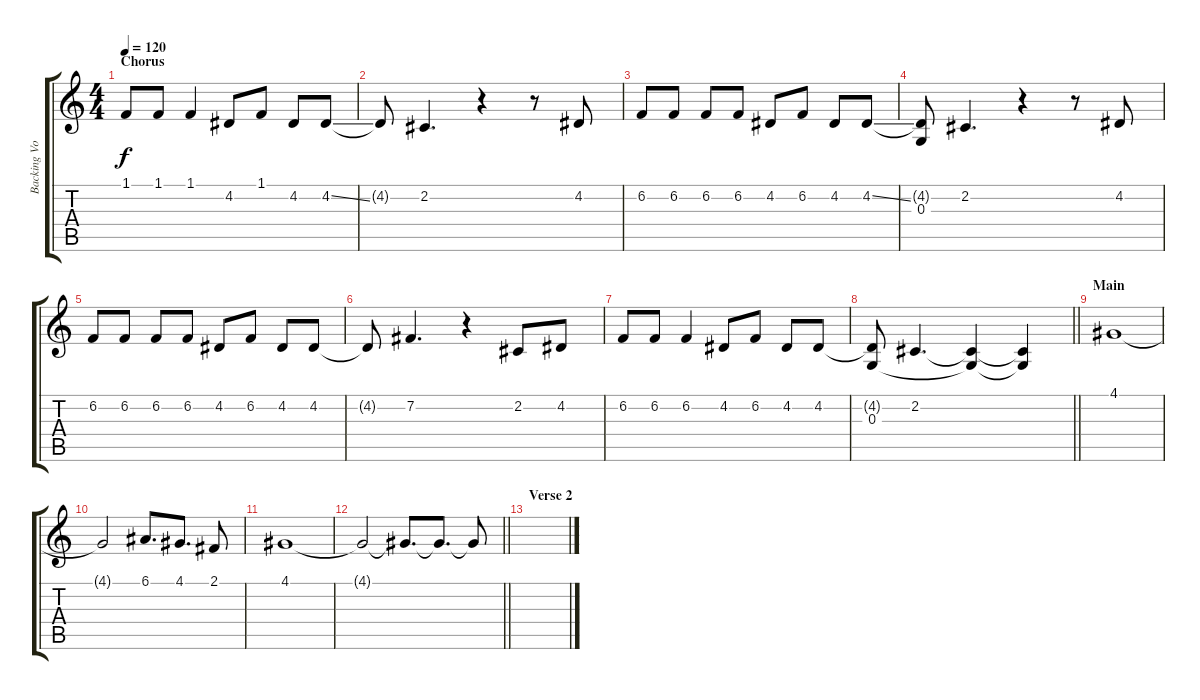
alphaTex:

\track ("Backing Vocals" "Backing Vo") {instrument tenorsax}
\staff {score tabs}
\tuning (E4 B3 G3 D3 A2 E2) {hide}
\ts (4 4)
\section ("" "Chorus")
\tempo 120
\clef g2
\ks c
1.1.8{dy f} 1.1.8 1.1.4 4.2.8 1.1.8 4.2.8 4.2{ss}.8 |
4.2{t}.8 2.2.4{d} r.4 r.8 4.2.8 |
6.2.8 6.2.8 6.2.8 6.2.8 4.2.8 6.2.8 4.2.8 4.2{ss}.8 |
(4.2{t} 0.3).8 2.2.4{d} r.4 r.8 4.2.8 |
6.2.8 6.2.8 6.2.8 6.2.8 4.2.8 6.2.8 4.2.8 4.2.8 |
4.2{t}.8 7.2.4{d} r.4 2.2.8 4.2.8 |
6.2.8 6.2.8 6.2.4 4.2.8 6.2.8 4.2.8 4.2.8 |
\barLineRight lightlight
(4.2{t} 0.3).8 2.2.4{d} (2.2{t} 0.3{t}).4 (2.2{t} 0.3{t}).4 |
\section ("" "Main")
4.1.1 |
4.1{t}.2 6.1.8{d} 4.1.8{d} 2.1.8 |
4.1.1 |
\barLineRight lightlight
4.1{t}.2 4.1{t}.8{d} 4.1{t}.8{d} 4.1{t}.8 |
\section ("" "Verse 2")
